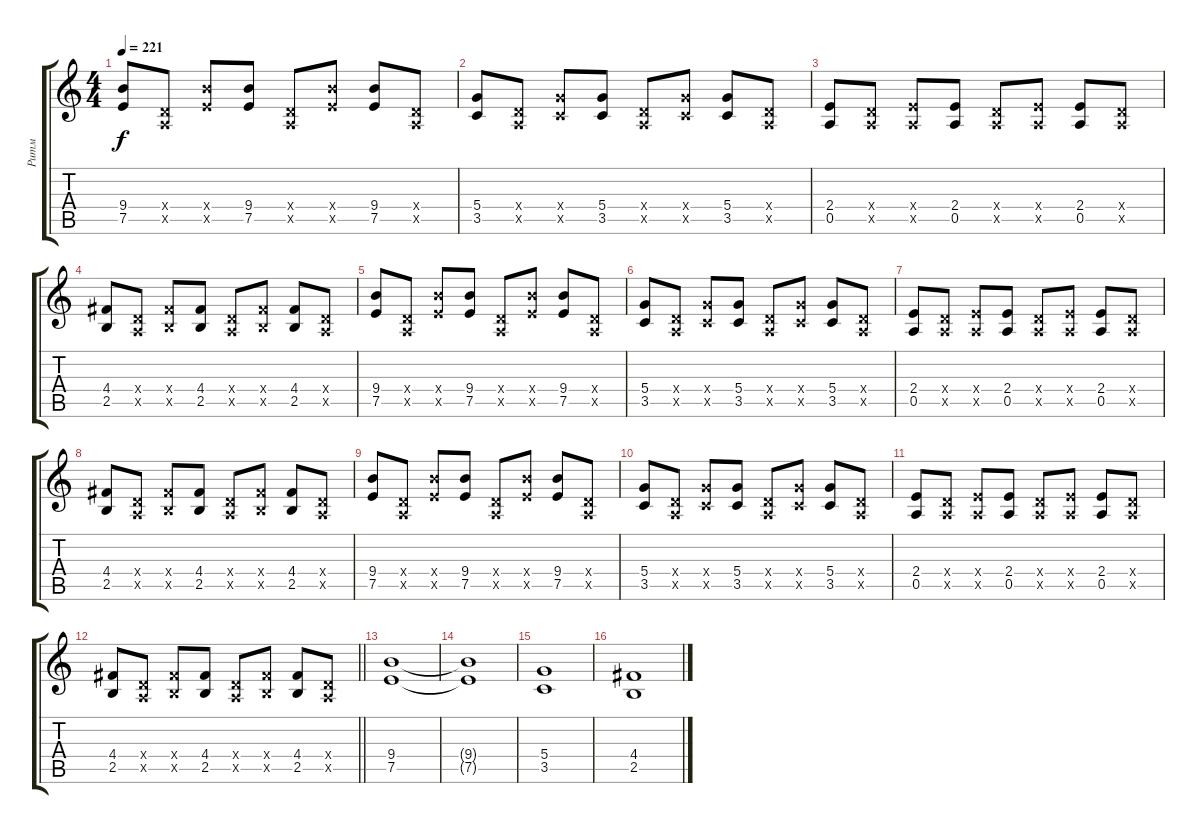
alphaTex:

\track ("Ритм" "Ритм") {instrument distortionguitar}
\staff {score tabs}
\tuning (E4 B3 G3 D3 A2 E2) {hide}
\ts (4 4)
\tempo 221
\clef g2
\ks c
(9.4 7.5).8{dy f} (0.4{x} 0.5{x}).8 (9.4{x} 7.5{x}).8 (9.4 7.5).8 (0.4{x} 0.5{x}).8 (9.4{x} 7.5{x}).8 (9.4 7.5).8 (0.4{x} 0.5{x}).8 |
(5.4 3.5).8 (0.4{x} 0.5{x}).8 (5.4{x} 3.5{x}).8 (5.4 3.5).8 (0.4{x} 0.5{x}).8 (5.4{x} 3.5{x}).8 (5.4 3.5).8 (0.4{x} 0.5{x}).8 |
(2.4 0.5).8 (0.4{x} 0.5{x}).8 (2.4{x} 0.5{x}).8 (2.4 0.5).8 (0.4{x} 0.5{x}).8 (2.4{x} 0.5{x}).8 (2.4 0.5).8 (0.4{x} 0.5{x}).8 |
(4.4 2.5).8 (0.4{x} 0.5{x}).8 (4.4{x} 2.5{x}).8 (4.4 2.5).8 (0.4{x} 0.5{x}).8 (4.4{x} 2.5{x}).8 (4.4 2.5).8 (0.4{x} 0.5{x}).8 |
(9.4 7.5).8 (0.4{x} 0.5{x}).8 (9.4{x} 7.5{x}).8 (9.4 7.5).8 (0.4{x} 0.5{x}).8 (9.4{x} 7.5{x}).8 (9.4 7.5).8 (0.4{x} 0.5{x}).8 |
(5.4 3.5).8 (0.4{x} 0.5{x}).8 (5.4{x} 3.5{x}).8 (5.4 3.5).8 (0.4{x} 0.5{x}).8 (5.4{x} 3.5{x}).8 (5.4 3.5).8 (0.4{x} 0.5{x}).8 |
(2.4 0.5).8 (0.4{x} 0.5{x}).8 (2.4{x} 0.5{x}).8 (2.4 0.5).8 (0.4{x} 0.5{x}).8 (2.4{x} 0.5{x}).8 (2.4 0.5).8 (0.4{x} 0.5{x}).8 |
(4.4 2.5).8 (0.4{x} 0.5{x}).8 (4.4{x} 2.5{x}).8 (4.4 2.5).8 (0.4{x} 0.5{x}).8 (4.4{x} 2.5{x}).8 (4.4 2.5).8 (0.4{x} 0.5{x}).8 |
(9.4 7.5).8 (0.4{x} 0.5{x}).8 (9.4{x} 7.5{x}).8 (9.4 7.5).8 (0.4{x} 0.5{x}).8 (9.4{x} 7.5{x}).8 (9.4 7.5).8 (0.4{x} 0.5{x}).8 |
(5.4 3.5).8 (0.4{x} 0.5{x}).8 (5.4{x} 3.5{x}).8 (5.4 3.5).8 (0.4{x} 0.5{x}).8 (5.4{x} 3.5{x}).8 (5.4 3.5).8 (0.4{x} 0.5{x}).8 |
(2.4 0.5).8 (0.4{x} 0.5{x}).8 (2.4{x} 0.5{x}).8 (2.4 0.5).8 (0.4{x} 0.5{x}).8 (2.4{x} 0.5{x}).8 (2.4 0.5).8 (0.4{x} 0.5{x}).8 |
\barLineRight lightlight
(4.4 2.5).8 (0.4{x} 0.5{x}).8 (4.4{x} 2.5{x}).8 (4.4 2.5).8 (0.4{x} 0.5{x}).8 (4.4{x} 2.5{x}).8 (4.4 2.5).8 (0.4{x} 0.5{x}).8 |
(9.4 7.5).1 |
(9.4{t} 7.5{t}).1 |
(5.4 3.5).1 |
(4.4 2.5).1
